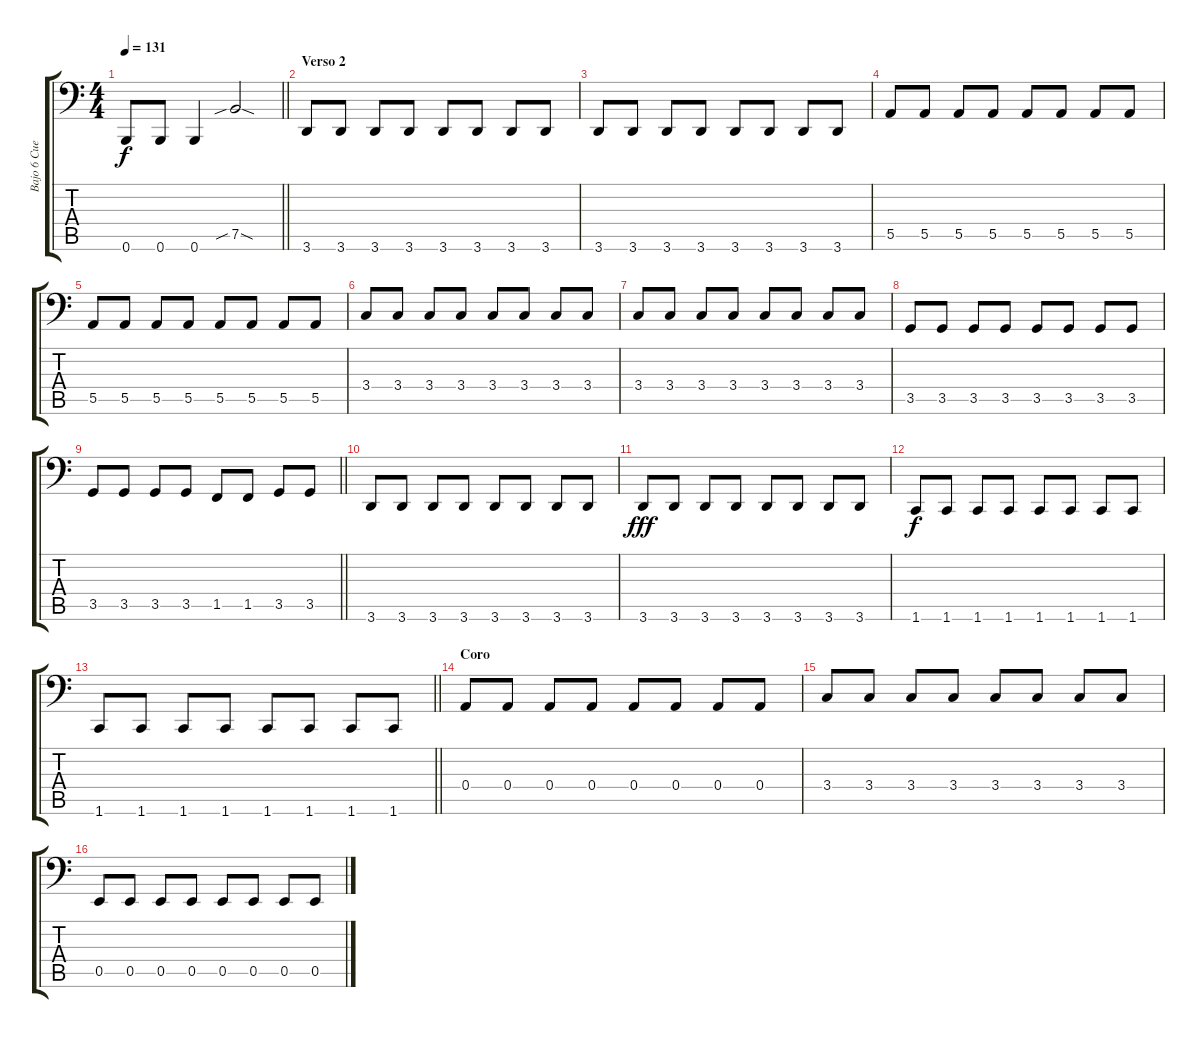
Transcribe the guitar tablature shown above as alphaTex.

\track ("Bajo 6 Cuerdas" "Bajo 6 Cue") {instrument electricbassfinger}
\staff {score tabs}
\tuning (C3 G2 D2 A1 E1 B0) {hide}
\ts (4 4)
\tempo 131
\clef f4
\barLineRight lightlight
\ks c
0.6.8{dy f} 0.6.8 0.6.4 7.5{sib sod}.2 |
\section ("" "Verso 2")
3.6.8 3.6.8 3.6.8 3.6.8 3.6.8 3.6.8 3.6.8 3.6.8 |
3.6.8 3.6.8 3.6.8 3.6.8 3.6.8 3.6.8 3.6.8 3.6.8 |
5.5.8 5.5.8 5.5.8 5.5.8 5.5.8 5.5.8 5.5.8 5.5.8 |
5.5.8 5.5.8 5.5.8 5.5.8 5.5.8 5.5.8 5.5.8 5.5.8 |
3.4.8 3.4.8 3.4.8 3.4.8 3.4.8 3.4.8 3.4.8 3.4.8 |
3.4.8 3.4.8 3.4.8 3.4.8 3.4.8 3.4.8 3.4.8 3.4.8 |
3.5.8 3.5.8 3.5.8 3.5.8 3.5.8 3.5.8 3.5.8 3.5.8 |
\barLineRight lightlight
3.5.8 3.5.8 3.5.8 3.5.8 1.5.8 1.5.8 3.5.8 3.5.8 |
3.6.8 3.6.8 3.6.8 3.6.8 3.6.8 3.6.8 3.6.8 3.6.8 |
3.6.8{dy fff} 3.6.8 3.6.8 3.6.8 3.6.8 3.6.8 3.6.8 3.6.8 |
1.6.8{dy f} 1.6.8 1.6.8 1.6.8 1.6.8 1.6.8 1.6.8 1.6.8 |
\barLineRight lightlight
1.6.8 1.6.8 1.6.8 1.6.8 1.6.8 1.6.8 1.6.8 1.6.8 |
\section ("" "Coro")
0.4.8 0.4.8 0.4.8 0.4.8 0.4.8 0.4.8 0.4.8 0.4.8 |
3.4.8 3.4.8 3.4.8 3.4.8 3.4.8 3.4.8 3.4.8 3.4.8 |
0.5.8 0.5.8 0.5.8 0.5.8 0.5.8 0.5.8 0.5.8 0.5.8
